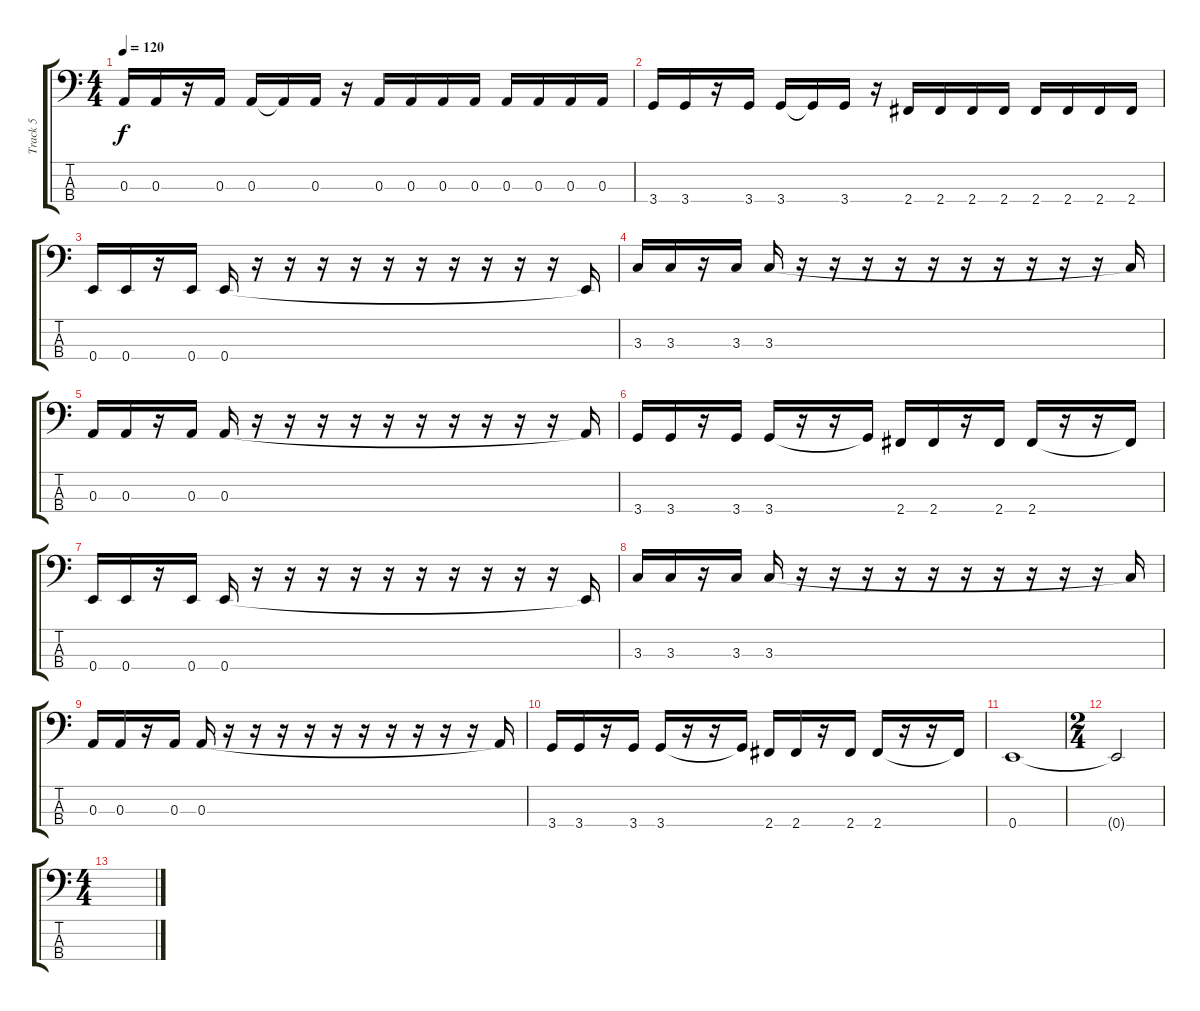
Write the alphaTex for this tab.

\track ("Track 5" "Track 5") {instrument electricbassfinger}
\staff {score tabs}
\tuning (G2 D2 A1 E1) {hide}
\ts (4 4)
\tempo 120
\clef f4
\ks c
0.3.16{dy f} 0.3.16 r.16 0.3.16 0.3.16 0.3{t}.16 0.3.16 r.16 0.3.16 0.3.16 0.3.16 0.3.16 0.3.16 0.3.16 0.3.16 0.3.16 |
3.4.16 3.4.16 r.16 3.4.16 3.4.16 3.4{t}.16 3.4.16 r.16 2.4.16 2.4.16 2.4.16 2.4.16 2.4.16 2.4.16 2.4.16 2.4.16 |
0.4.16 0.4.16 r.16 0.4.16 0.4.16 r.16 r.16 r.16 r.16 r.16 r.16 r.16 r.16 r.16 r.16 0.4{t}.16 |
3.3.16 3.3.16 r.16 3.3.16 3.3.16 r.16 r.16 r.16 r.16 r.16 r.16 r.16 r.16 r.16 r.16 3.3{t}.16 |
0.3.16 0.3.16 r.16 0.3.16 0.3.16 r.16 r.16 r.16 r.16 r.16 r.16 r.16 r.16 r.16 r.16 0.3{t}.16 |
3.4.16 3.4.16 r.16 3.4.16 3.4.16 r.16 r.16 3.4{t}.16 2.4.16 2.4.16 r.16 2.4.16 2.4.16 r.16 r.16 2.4{t}.16 |
0.4.16 0.4.16 r.16 0.4.16 0.4.16 r.16 r.16 r.16 r.16 r.16 r.16 r.16 r.16 r.16 r.16 0.4{t}.16 |
3.3.16 3.3.16 r.16 3.3.16 3.3.16 r.16 r.16 r.16 r.16 r.16 r.16 r.16 r.16 r.16 r.16 3.3{t}.16 |
0.3.16 0.3.16 r.16 0.3.16 0.3.16 r.16 r.16 r.16 r.16 r.16 r.16 r.16 r.16 r.16 r.16 0.3{t}.16 |
3.4.16 3.4.16 r.16 3.4.16 3.4.16 r.16 r.16 3.4{t}.16 2.4.16 2.4.16 r.16 2.4.16 2.4.16 r.16 r.16 2.4{t}.16 |
0.4.1 |
\ts (2 4)
0.4{t}.2 |
\ts (4 4)
